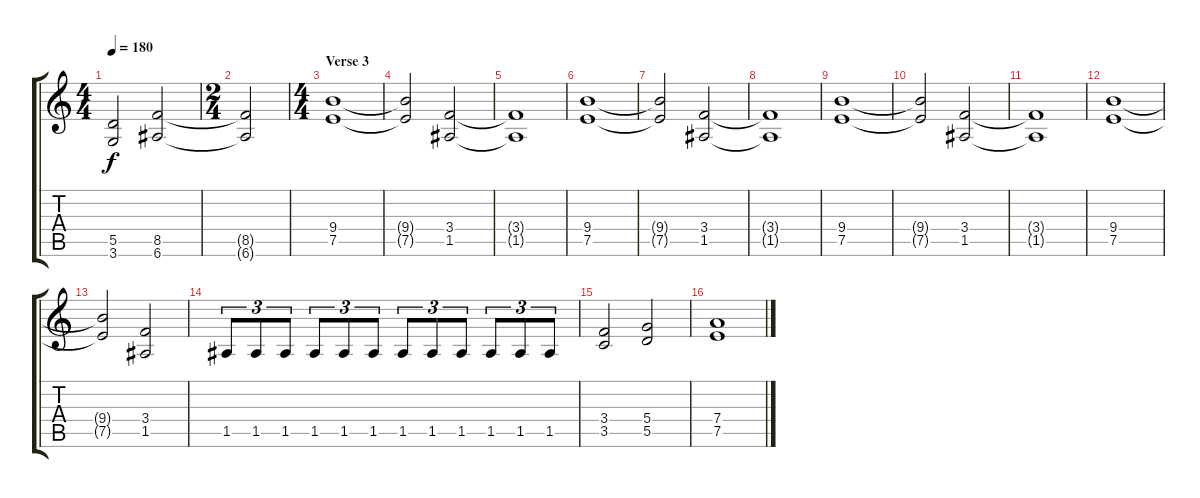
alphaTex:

\track "" {instrument distortionguitar}
\staff {score tabs}
\tuning (E4 B3 G3 D3 A2 E2) {hide}
\ts (4 4)
\tempo 180
\clef g2
\ks c
(5.5 3.6).2{dy f} (8.5 6.6).2 |
\ts (2 4)
(8.5{t} 6.6{t}).2 |
\ts (4 4)
\section ("" "Verse 3")
(9.4 7.5).1 |
(9.4{t} 7.5{t}).2 (3.4 1.5).2 |
(3.4{t} 1.5{t}).1 |
(9.4 7.5).1 |
(9.4{t} 7.5{t}).2 (3.4 1.5).2 |
(3.4{t} 1.5{t}).1 |
(9.4 7.5).1 |
(9.4{t} 7.5{t}).2 (3.4 1.5).2 |
(3.4{t} 1.5{t}).1 |
(9.4 7.5).1 |
(9.4{t} 7.5{t}).2 (3.4 1.5).2 |
1.5.8{tu (3 2)} 1.5.8{tu (3 2)} 1.5.8{tu (3 2)} 1.5.8{tu (3 2)} 1.5.8{tu (3 2)} 1.5.8{tu (3 2)} 1.5.8{tu (3 2)} 1.5.8{tu (3 2)} 1.5.8{tu (3 2)} 1.5.8{tu (3 2)} 1.5.8{tu (3 2)} 1.5.8{tu (3 2)} |
(3.4 3.5).2 (5.4 5.5).2 |
(7.4 7.5).1
